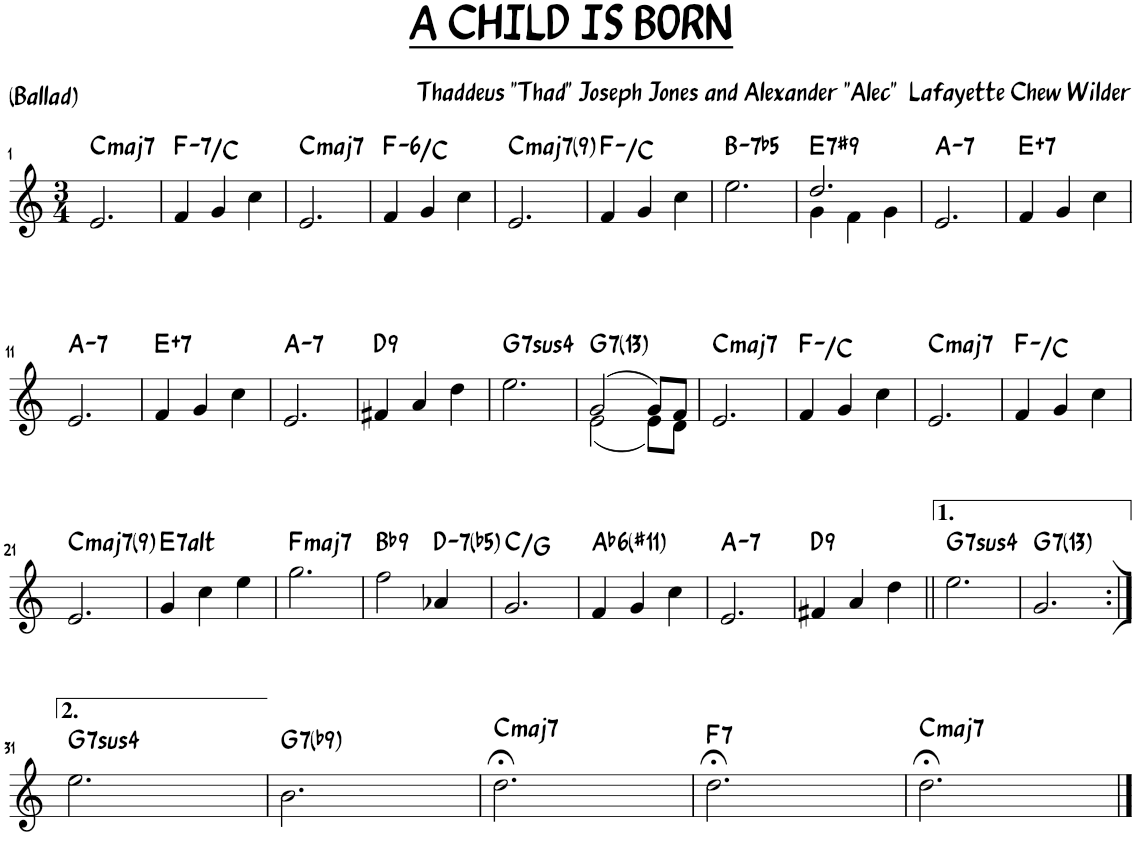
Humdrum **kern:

**kern	**harte
*part1	*part1
*staff1	*
*I"Clarinette Basse	*
*I'Cl. basse	*
*clefG2	*
*Trd8c14	*
*k[]	*
*M3/4	*
=1	=1
!	!LO:H:kt=maj7
2.e/	C:maj7
=2	=2
!	!LO:H:kt=7
4f/	F:min7/5
4g/	.
4cc\	.
=3	=3
!	!LO:H:kt=maj7
2.e/	C:maj7
=4	=4
!	!LO:H:kt=6
4f/	F:min6/5
4g/	.
4cc\	.
=5	=5
!	!LO:H:kt=maj7
2.e/	C:maj7(9)
=6	=6
4f/	F:min/5
4g/	.
4cc\	.
=7	=7
!	!LO:H:kt=-7b5
2.ee\	B:hdim7
=8	=8
*^	*
!	!	!LO:H:kt=7
2.dd/	4g\	E:7(#9)
.	4f\	.
.	4g\	.
=9	=9	=9
!	!	!LO:H:kt=7
*v	*v	*
2.e/	A:min7
=10	=10
!	!LO:H:kt=7
4f/	E:aug(b7)
4g/	.
4cc\	.
!!LO:LB:g=z
=11	=11
!	!LO:H:kt=7
2.e/	A:min7
=12	=12
!	!LO:H:kt=7
4f/	E:aug(b7)
4g/	.
4cc\	.
=13	=13
!	!LO:H:kt=7
2.e/	A:min7
=14	=14
!	!LO:H:kt=9
4f#X/	D:9
4a/	.
4dd\	.
=15	=15
!	!LO:H:kt=74
2.ee\	G:sus4(7)
=16	=16
*^	*
!	!	!LO:H:kt=7
(>2g/	(2e\	G:7(13)
8g/L)	8e\L)	.
8f/J	8d\J	.
=17	=17	=17
!	!	!LO:H:kt=maj7
*v	*v	*
2.e/	C:maj7
=18	=18
4f/	F:min/5
4g/	.
4cc\	.
=19	=19
!	!LO:H:kt=maj7
2.e/	C:maj7
=20	=20
4f/	F:min/5
4g/	.
4cc\	.
!!LO:LB:g=z
=21	=21
!	!LO:H:kt=maj7
2.e/	C:maj7(9)
=22	=22
!	!LO:H:kt=7
4g/	E:(3,b5,#5,b7,b9,#9)
4cc\	.
4ee\	.
=23	=23
!	!LO:H:kt=maj7
2.gg\	F:maj7
=24	=24
!	!LO:H:kt=9
2ff\	Bb:9
!	!LO:H:kt=-7(b5)
4a-X/	D:hdim7
=25	=25
2.g/	C:maj/5
=26	=26
!	!LO:H:kt=6
4f/	Ab:maj6(#11)
4g/	.
4cc\	.
=27	=27
!	!LO:H:kt=7
2.e/	A:min7
=28	=28
!	!LO:H:kt=9
4f#X/	D:9
4a/	.
4dd\	.
=29||	=29||
!	!LO:H:kt=74
2.ee\	G:sus4(7)
=30	=30
!	!LO:H:kt=7
2.g/	G:7(13)
!!LO:LB:g=z
=31:|!	=31:|!
!	!LO:H:kt=74
2.ee\	G:sus4(7)
=32	=32
!	!LO:H:kt=7
2.b\	G:7(b9)
=33	=33
!	!LO:H:kt=maj7
2.dd;<\	C:maj7
=34	=34
!	!LO:H:kt=7
2.dd;<\	F:7
=35	=35
!	!LO:H:kt=maj7
2.dd;<\	C:maj7
==	==
*-	*-
